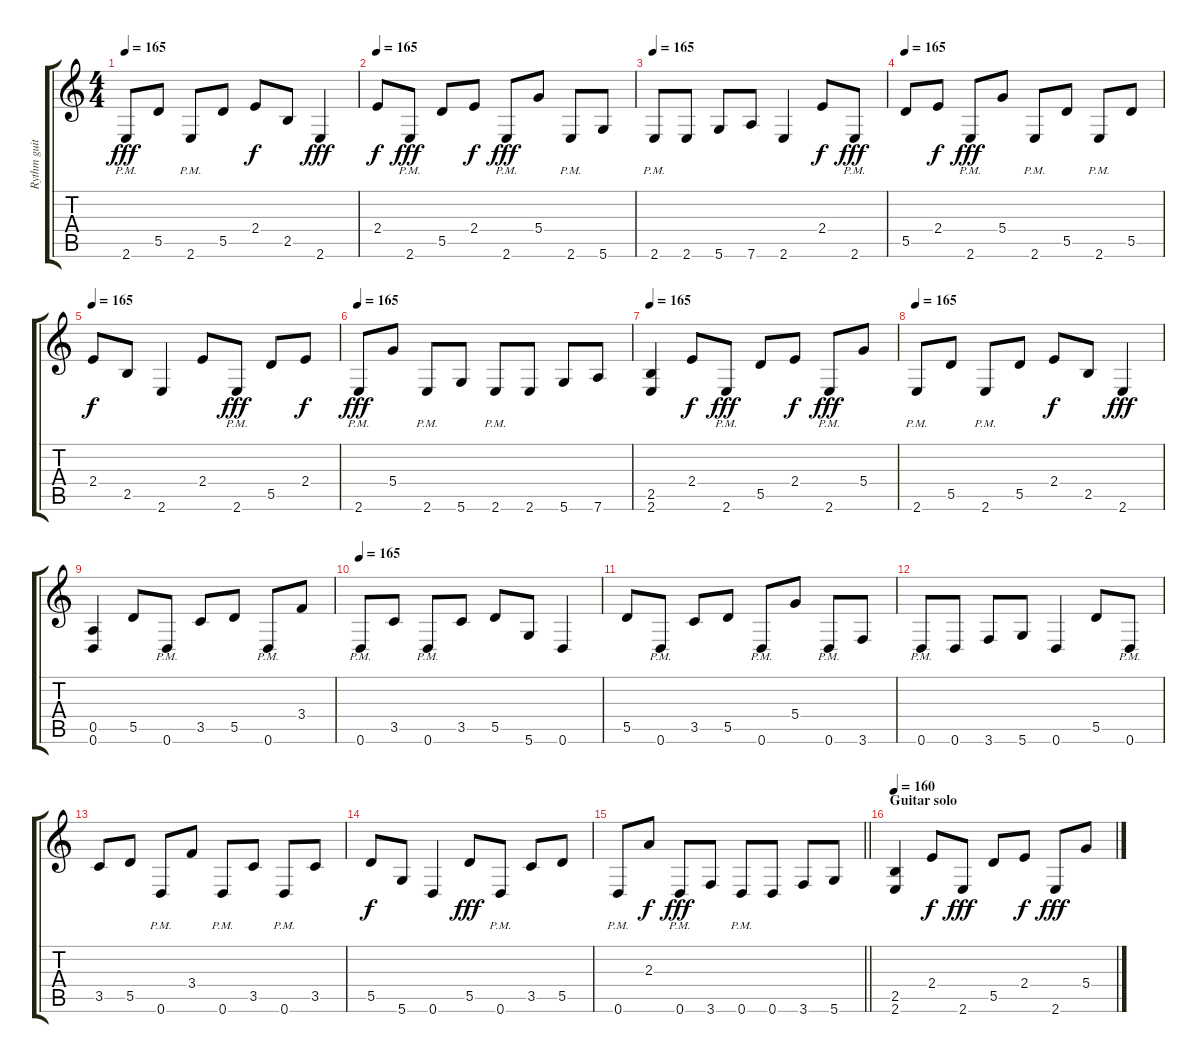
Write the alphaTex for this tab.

\track ("Rythm guitar" "Rythm guit") {instrument distortionguitar}
\staff {score tabs}
\tuning (E4 B3 G3 D3 A2 D2) {hide}
\ts (4 4)
\tempo 165
\clef g2
\ks c
2.6{pm}.8{dy fff} 5.5.8 2.6{pm}.8 5.5.8 2.4.8{dy f} 2.5.8 2.6.4{dy fff} |
\tempo 165
2.4.8{dy f} 2.6{pm}.8{dy fff} 5.5.8 2.4.8{dy f} 2.6{pm}.8{dy fff} 5.4.8 2.6{pm}.8 5.6.8 |
\tempo 165
2.6{pm}.8 2.6.8 5.6.8 7.6.8 2.6.4 2.4.8{dy f} 2.6{pm}.8{dy fff} |
\tempo 165
5.5.8 2.4.8{dy f} 2.6{pm}.8{dy fff} 5.4.8 2.6{pm}.8 5.5.8 2.6{pm}.8 5.5.8 |
\tempo 165
2.4.8{dy f} 2.5.8 2.6.4 2.4.8 2.6{pm}.8{dy fff} 5.5.8 2.4.8{dy f} |
\tempo 165
2.6{pm}.8{dy fff} 5.4.8 2.6{pm}.8 5.6.8 2.6{pm}.8 2.6.8 5.6.8 7.6.8 |
\tempo 165
(2.5 2.6).4 2.4.8{dy f} 2.6{pm}.8{dy fff} 5.5.8 2.4.8{dy f} 2.6{pm}.8{dy fff} 5.4.8 |
\tempo 165
2.6{pm}.8 5.5.8 2.6{pm}.8 5.5.8 2.4.8{dy f} 2.5.8 2.6.4{dy fff} |
(0.5 0.6).4 5.5.8 0.6{pm}.8 3.5.8 5.5.8 0.6{pm}.8 3.4.8 |
\tempo 165
0.6{pm}.8 3.5.8 0.6{pm}.8 3.5.8 5.5.8 5.6.8 0.6.4 |
5.5.8 0.6{pm}.8 3.5.8 5.5.8 0.6{pm}.8 5.4.8 0.6{pm}.8 3.6.8 |
0.6{pm}.8 0.6.8 3.6.8 5.6.8 0.6.4 5.5.8 0.6{pm}.8 |
3.5.8 5.5.8 0.6{pm}.8 3.4.8 0.6{pm}.8 3.5.8 0.6{pm}.8 3.5.8 |
5.5.8{dy f} 5.6.8 0.6.4 5.5.8{dy fff} 0.6{pm}.8 3.5.8 5.5.8 |
\barLineRight lightlight
0.6{pm}.8 2.3.8{dy f} 0.6{pm}.8{dy fff} 3.6.8 0.6{pm}.8 0.6.8 3.6.8 5.6.8 |
\section ("" "Guitar solo")
\tempo 160
(2.5 2.6).4{volume 13} 2.4.8{dy f} 2.6.8{dy fff} 5.5.8 2.4.8{dy f} 2.6.8{dy fff} 5.4.8
